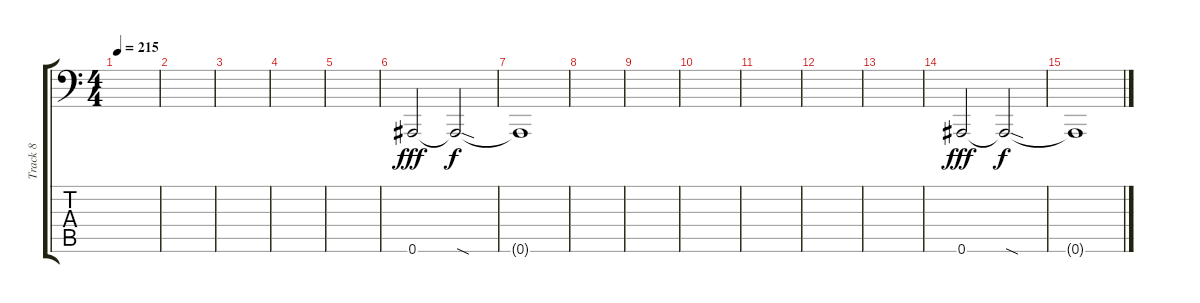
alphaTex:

\track ("Track 8" "Track 8") {instrument ocarina}
\staff {score tabs}
\tuning (C4 G3 Eb3 Bb2 F2 Bb1) {hide}
\ts (4 4)
\tempo 215
\clef f4
\ks c
|
|
|
|
|
0.6.2{dy fff instrument ocarina} 0.6{sod t}.2{dy f} |
0.6{t}.1 |
|
|
|
|
|
|
0.6.2{dy fff instrument ocarina} 0.6{sod t}.2{dy f} |
0.6{t}.1
